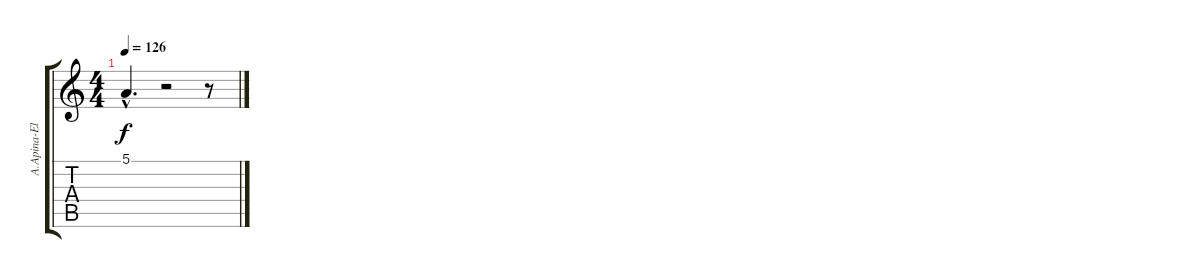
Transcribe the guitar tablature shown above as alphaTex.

\track ("A.Apina-Electrichka" "A.Apina-El") {instrument harmonica}
\staff {score tabs}
\tuning (E4 B3 G3 D3 A2 E2) {hide}
\ts (4 4)
\tempo 126
\clef g2
\ks c
5.1{hac t}.4{d dy f} r.2 r.8
